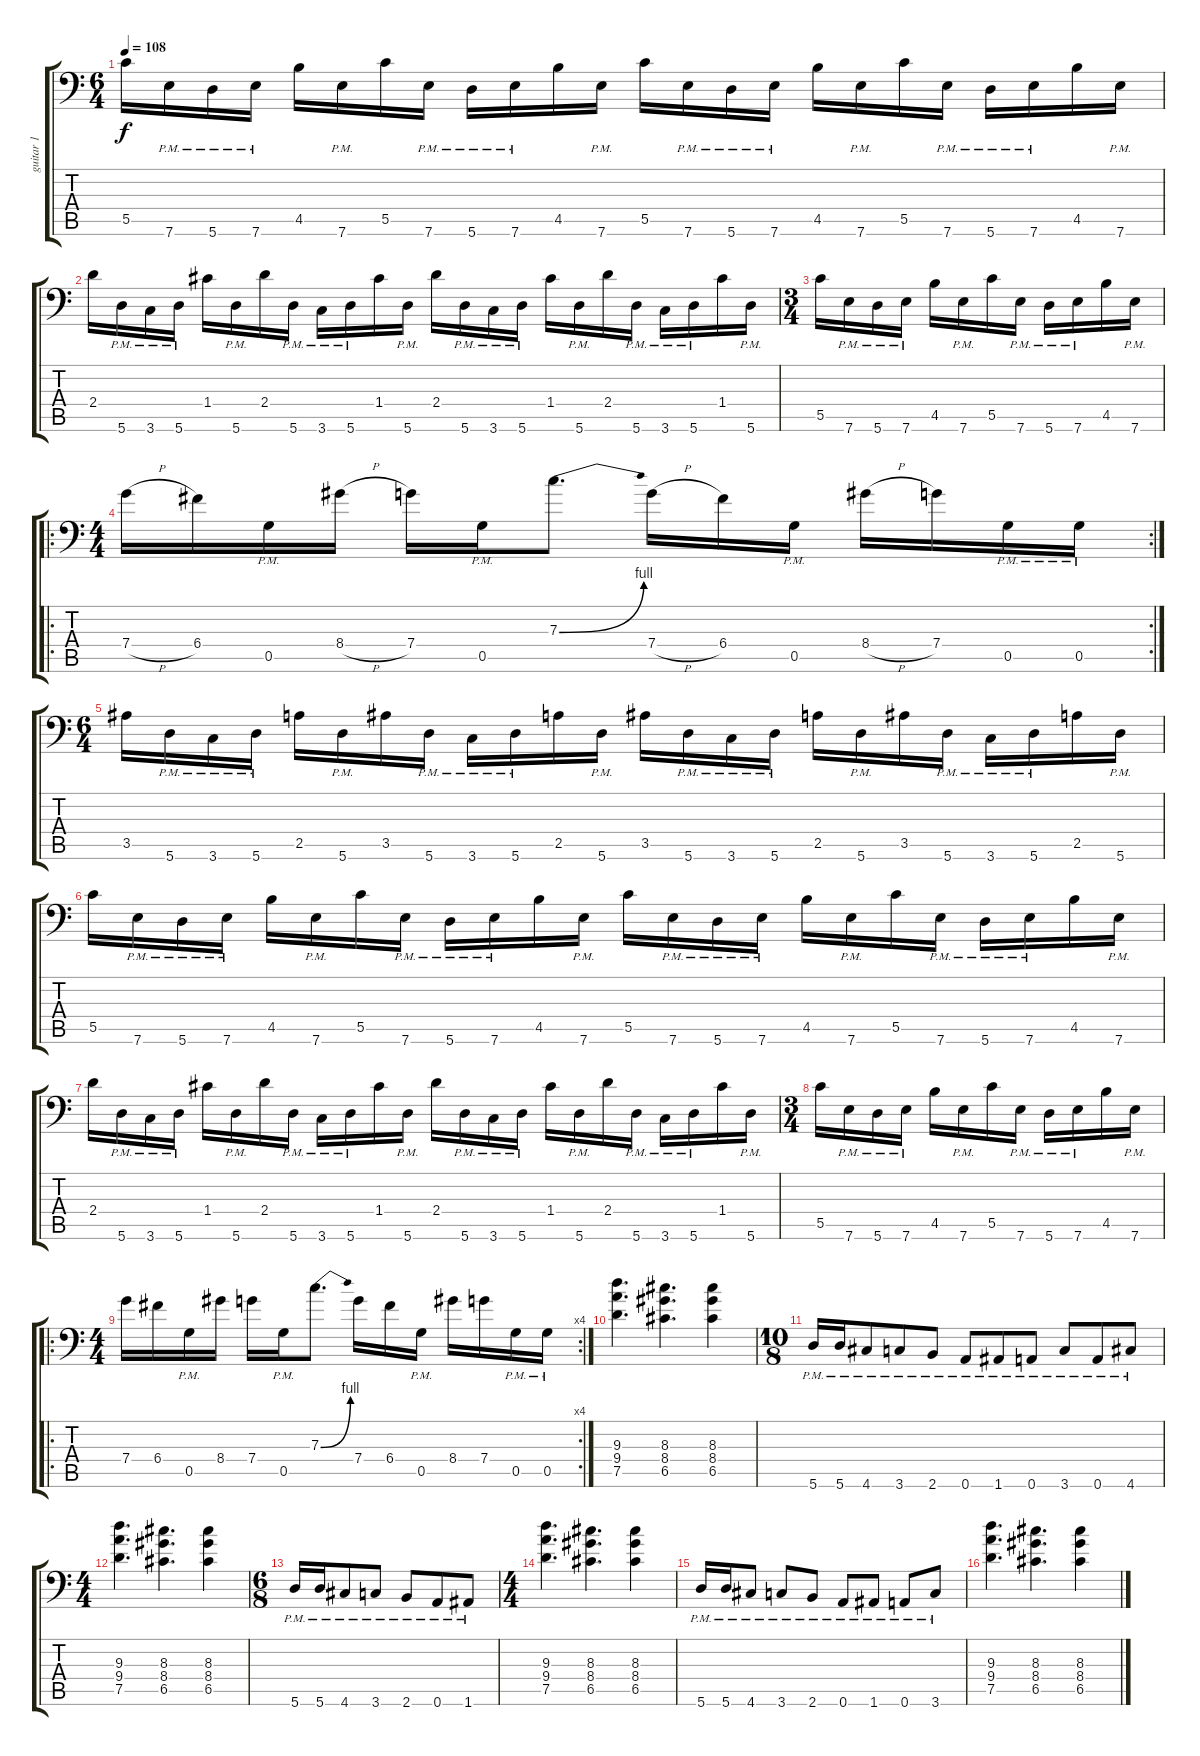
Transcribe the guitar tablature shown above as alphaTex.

\track ("guitar 1" "guitar 1") {instrument distortionguitar}
\staff {score tabs}
\tuning (D4 A3 F3 C3 G2 A1) {hide}
\ts (6 4)
\tempo 108
\clef f4
\ks c
5.5.16{dy f} 7.6{pm}.16 5.6{pm}.16 7.6{pm}.16 4.5.16 7.6{pm}.16 5.5.16 7.6{pm}.16 5.6{pm}.16 7.6{pm}.16 4.5.16 7.6{pm}.16 5.5.16 7.6{pm}.16 5.6{pm}.16 7.6{pm}.16 4.5.16 7.6{pm}.16 5.5.16 7.6{pm}.16 5.6{pm}.16 7.6{pm}.16 4.5.16 7.6{pm}.16 |
2.4.16 5.6{pm}.16 3.6{pm}.16 5.6{pm}.16 1.4.16 5.6{pm}.16 2.4.16 5.6{pm}.16 3.6{pm}.16 5.6{pm}.16 1.4.16 5.6{pm}.16 2.4.16 5.6{pm}.16 3.6{pm}.16 5.6{pm}.16 1.4.16 5.6{pm}.16 2.4.16 5.6{pm}.16 3.6{pm}.16 5.6{pm}.16 1.4.16 5.6{pm}.16 |
\ts (3 4)
5.5.16 7.6{pm}.16 5.6{pm}.16 7.6{pm}.16 4.5.16 7.6{pm}.16 5.5.16 7.6{pm}.16 5.6{pm}.16 7.6{pm}.16 4.5.16 7.6{pm}.16 |
\ro
\rc 2
\ts (4 4)
7.4{h}.16 6.4.16 0.5{pm}.16 8.4{h}.16 7.4.16 0.5{pm}.16 7.3{be (bend 0 0 60 4)}.8{d} 7.4{h}.16 6.4.16 0.5{pm}.16 8.4{h}.16 7.4.16 0.5{pm}.16 0.5{pm}.16 |
\ts (6 4)
3.5.16 5.6{pm}.16 3.6{pm}.16 5.6{pm}.16 2.5.16 5.6{pm}.16 3.5.16 5.6{pm}.16 3.6{pm}.16 5.6{pm}.16 2.5.16 5.6{pm}.16 3.5.16 5.6{pm}.16 3.6{pm}.16 5.6{pm}.16 2.5.16 5.6{pm}.16 3.5.16 5.6{pm}.16 3.6{pm}.16 5.6{pm}.16 2.5.16 5.6{pm}.16 |
5.5.16 7.6{pm}.16 5.6{pm}.16 7.6{pm}.16 4.5.16 7.6{pm}.16 5.5.16 7.6{pm}.16 5.6{pm}.16 7.6{pm}.16 4.5.16 7.6{pm}.16 5.5.16 7.6{pm}.16 5.6{pm}.16 7.6{pm}.16 4.5.16 7.6{pm}.16 5.5.16 7.6{pm}.16 5.6{pm}.16 7.6{pm}.16 4.5.16 7.6{pm}.16 |
2.4.16 5.6{pm}.16 3.6{pm}.16 5.6{pm}.16 1.4.16 5.6{pm}.16 2.4.16 5.6{pm}.16 3.6{pm}.16 5.6{pm}.16 1.4.16 5.6{pm}.16 2.4.16 5.6{pm}.16 3.6{pm}.16 5.6{pm}.16 1.4.16 5.6{pm}.16 2.4.16 5.6{pm}.16 3.6{pm}.16 5.6{pm}.16 1.4.16 5.6{pm}.16 |
\ts (3 4)
5.5.16 7.6{pm}.16 5.6{pm}.16 7.6{pm}.16 4.5.16 7.6{pm}.16 5.5.16 7.6{pm}.16 5.6{pm}.16 7.6{pm}.16 4.5.16 7.6{pm}.16 |
\ro
\rc 4
\ts (4 4)
7.4.16 6.4.16 0.5{pm}.16 8.4.16 7.4.16 0.5{pm}.16 7.3{be (bend 0 0 60 4)}.8{d} 7.4.16 6.4.16 0.5{pm}.16 8.4.16 7.4.16 0.5{pm}.16 0.5{pm}.16 |
(9.3 9.4 7.5).4{d} (8.3 8.4 6.5).4{d} (8.3 8.4 6.5).4 |
\ts (10 8)
5.6{pm}.16 5.6{pm}.16 4.6{pm}.8 3.6{pm}.8 2.6{pm}.8 0.6{pm}.8 1.6{pm}.8 0.6{pm}.8 3.6{pm}.8 0.6{pm}.8 4.6{pm}.8 |
\ts (4 4)
(9.3 9.4 7.5).4{d} (8.3 8.4 6.5).4{d} (8.3 8.4 6.5).4 |
\ts (6 8)
5.6{pm}.16 5.6{pm}.16 4.6{pm}.8 3.6{pm}.8 2.6{pm}.8 0.6{pm}.8 1.6{pm}.8 |
\ts (4 4)
(9.3 9.4 7.5).4{d} (8.3 8.4 6.5).4{d} (8.3 8.4 6.5).4 |
5.6{pm}.16 5.6{pm}.16 4.6{pm}.8 3.6{pm}.8 2.6{pm}.8 0.6{pm}.8 1.6{pm}.8 0.6{pm}.8 3.6{pm}.8 |
(9.3 9.4 7.5).4{d} (8.3 8.4 6.5).4{d} (8.3 8.4 6.5).4
